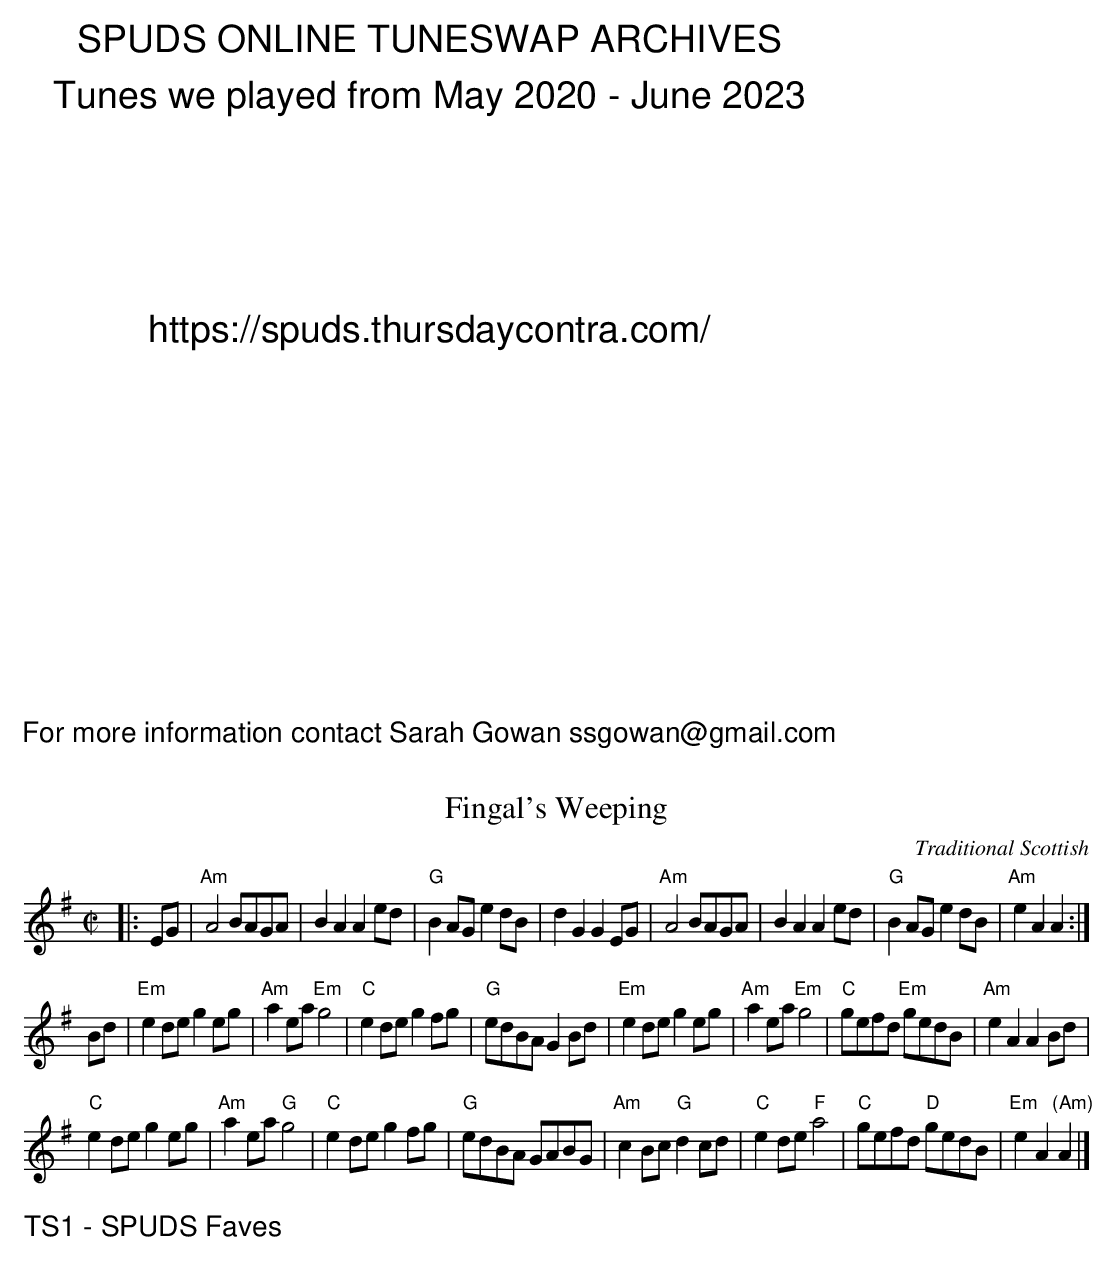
X:1
T:Fingal's Weeping
O:Traditional Scottish
M:C|
L:1/8
K:ADor
|:EG | "Am"A4 BAGA | B2A2 A2ed | "G"B2AG e2dB | d2G2 G2EG |\
"Am"A4 BAGA | B2A2 A2ed | "G"B2AG e2dB | "Am"e2A2 A2 :|
Bd | "Em"e2de g2eg | "Am"a2ea "Em"g4 | "C"e2de g2fg | "G"edBA G2Bd |\
"Em"e2de g2eg | "Am"a2ea "Em"g4 | "C"gefd "Em"gedB | "Am"e2A2 A2Bd |
"C"e2de g2eg | "Am"a2ea "G"g4 | "C"e2de g2fg | "G"edBA GABG |\
"Am"c2Bc "G"d2cd | "C"e2de "F"a4 | "C"gefd "D"gedB | "Em"e2A2 "(Am)"A2 |]
